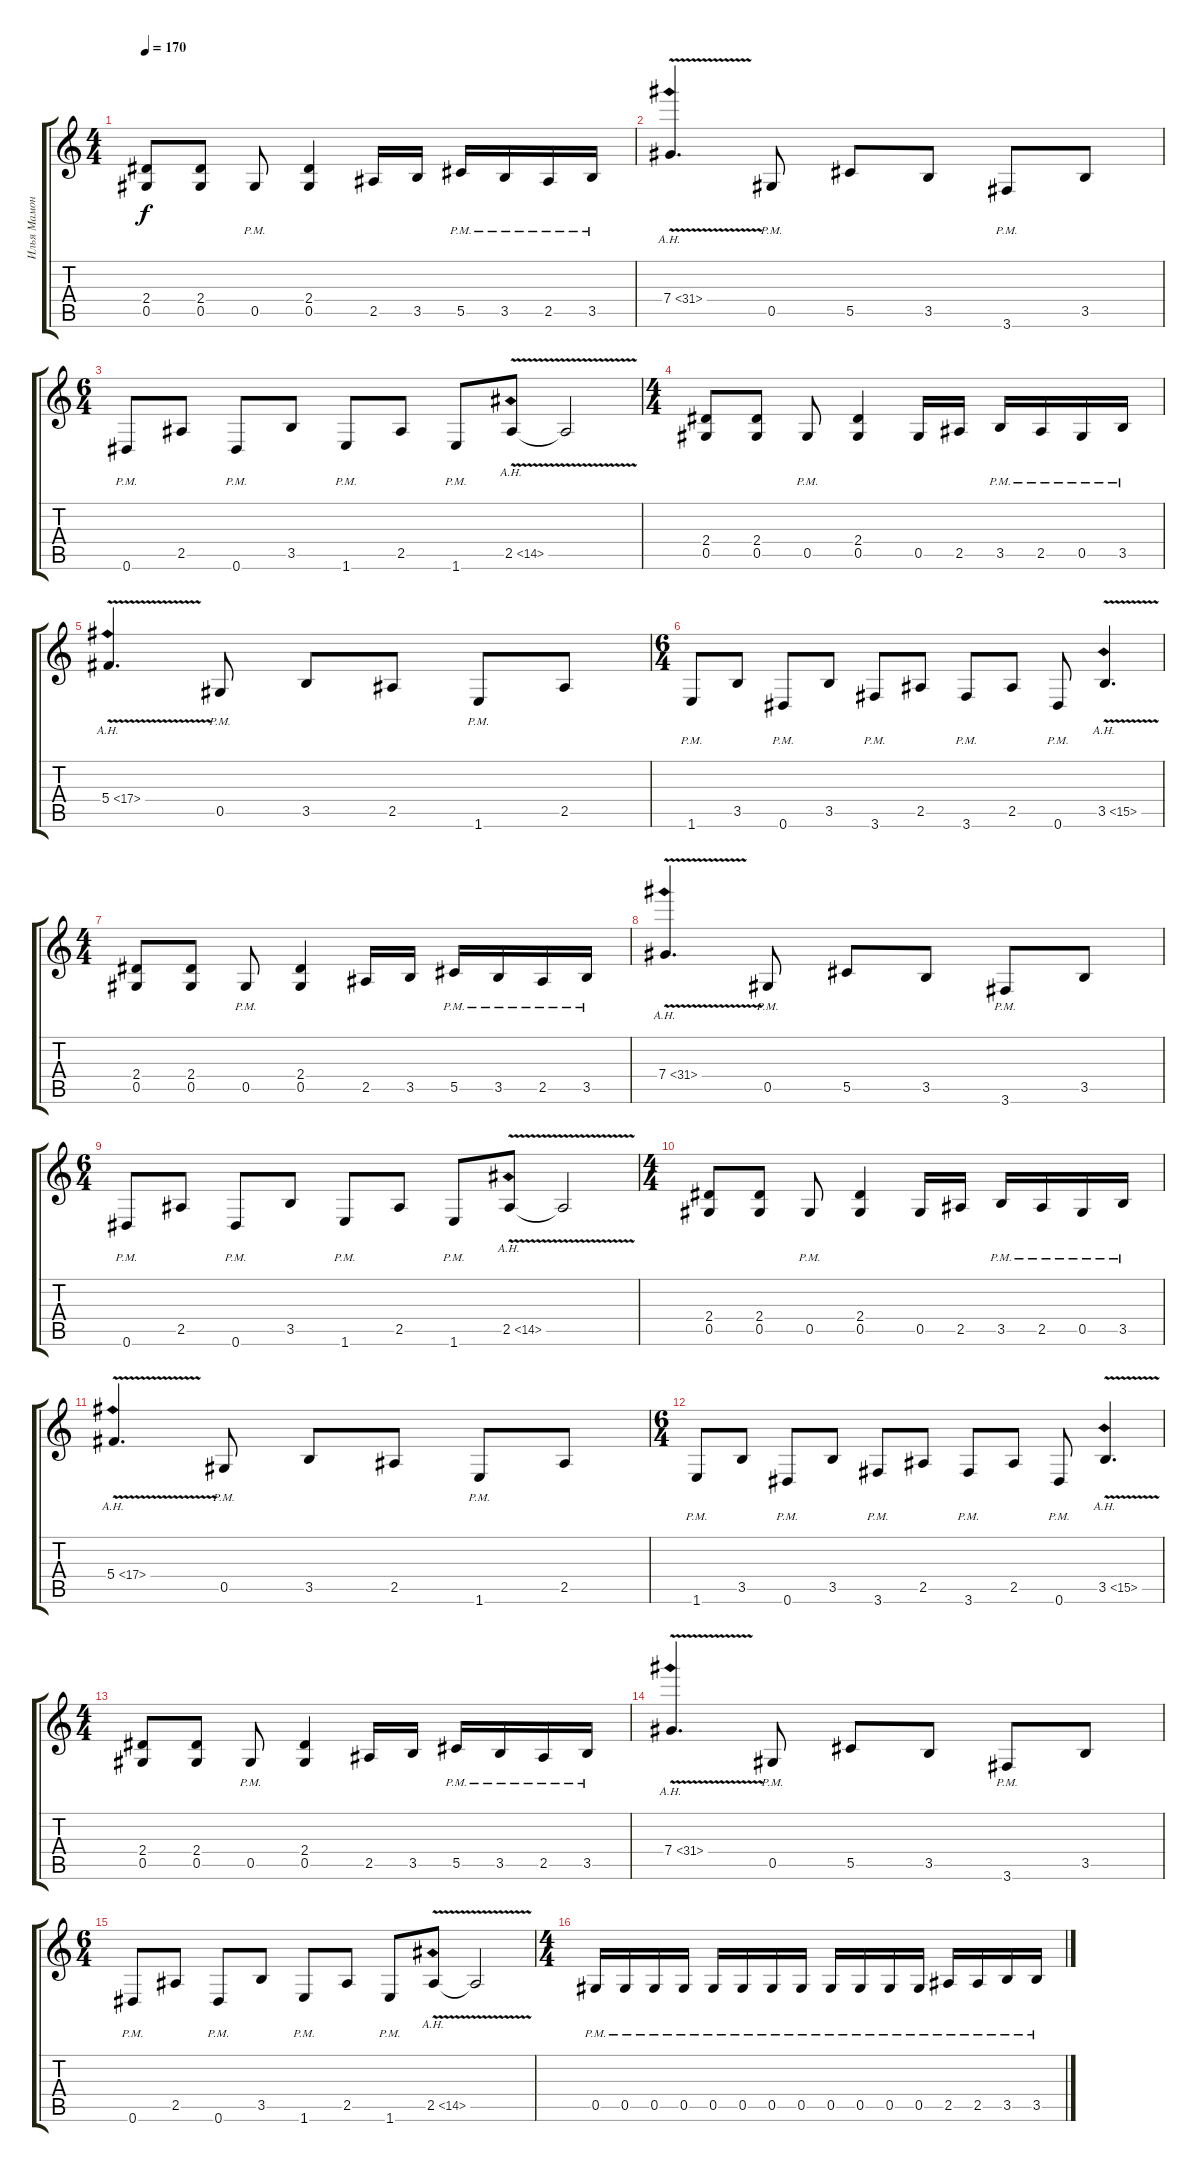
\track ("Илья Мамонтов" "Илья Мамон") {instrument distortionguitar}
\staff {score tabs}
\tuning (Eb4 Bb3 Gb3 Db3 Ab2 Eb2) {hide}
\ts (4 4)
\tempo 170
\clef g2
\ks c
(2.4 0.5).8{dy f} (2.4 0.5).8 0.5{pm}.8 (2.4 0.5).4 2.5.16 3.5.16 5.5{pm}.16 3.5{pm}.16 2.5{pm}.16 3.5{pm}.16 |
7.4{ah 24 v}.4{d} 0.5{pm}.8 5.5.8 3.5.8 3.6{pm}.8 3.5.8 |
\ts (6 4)
0.6{pm}.8 2.5.8 0.6{pm}.8 3.5.8 1.6{pm}.8 2.5.8 1.6{pm}.8 2.5{ah 12 v}.8 2.5{t}.2 |
\ts (4 4)
(2.4 0.5).8 (2.4 0.5).8 0.5{pm}.8 (2.4 0.5).4 0.5.16 2.5.16 3.5{pm}.16 2.5{pm}.16 0.5{pm}.16 3.5{pm}.16 |
5.4{ah 12 v}.4{d} 0.5{pm}.8 3.5.8 2.5.8 1.6{pm}.8 2.5.8 |
\ts (6 4)
1.6{pm}.8 3.5.8 0.6{pm}.8 3.5.8 3.6{pm}.8 2.5.8 3.6{pm}.8 2.5.8 0.6{pm}.8 3.5{ah 12 v}.4{d} |
\ts (4 4)
(2.4 0.5).8 (2.4 0.5).8 0.5{pm}.8 (2.4 0.5).4 2.5.16 3.5.16 5.5{pm}.16 3.5{pm}.16 2.5{pm}.16 3.5{pm}.16 |
7.4{ah 24 v}.4{d} 0.5{pm}.8 5.5.8 3.5.8 3.6{pm}.8 3.5.8 |
\ts (6 4)
0.6{pm}.8 2.5.8 0.6{pm}.8 3.5.8 1.6{pm}.8 2.5.8 1.6{pm}.8 2.5{ah 12 v}.8 2.5{t}.2 |
\ts (4 4)
(2.4 0.5).8 (2.4 0.5).8 0.5{pm}.8 (2.4 0.5).4 0.5.16 2.5.16 3.5{pm}.16 2.5{pm}.16 0.5{pm}.16 3.5{pm}.16 |
5.4{ah 12 v}.4{d} 0.5{pm}.8 3.5.8 2.5.8 1.6{pm}.8 2.5.8 |
\ts (6 4)
1.6{pm}.8 3.5.8 0.6{pm}.8 3.5.8 3.6{pm}.8 2.5.8 3.6{pm}.8 2.5.8 0.6{pm}.8 3.5{ah 12 v}.4{d} |
\ts (4 4)
(2.4 0.5).8 (2.4 0.5).8 0.5{pm}.8 (2.4 0.5).4 2.5.16 3.5.16 5.5{pm}.16 3.5{pm}.16 2.5{pm}.16 3.5{pm}.16 |
7.4{ah 24 v}.4{d} 0.5{pm}.8 5.5.8 3.5.8 3.6{pm}.8 3.5.8 |
\ts (6 4)
0.6{pm}.8 2.5.8 0.6{pm}.8 3.5.8 1.6{pm}.8 2.5.8 1.6{pm}.8 2.5{ah 12 v}.8 2.5{t}.2 |
\ts (4 4)
0.5{pm}.16 0.5{pm}.16 0.5{pm}.16 0.5{pm}.16 0.5{pm}.16 0.5{pm}.16 0.5{pm}.16 0.5{pm}.16 0.5{pm}.16 0.5{pm}.16 0.5{pm}.16 0.5{pm}.16 2.5{pm}.16 2.5{pm}.16 3.5{pm}.16 3.5{pm}.16
